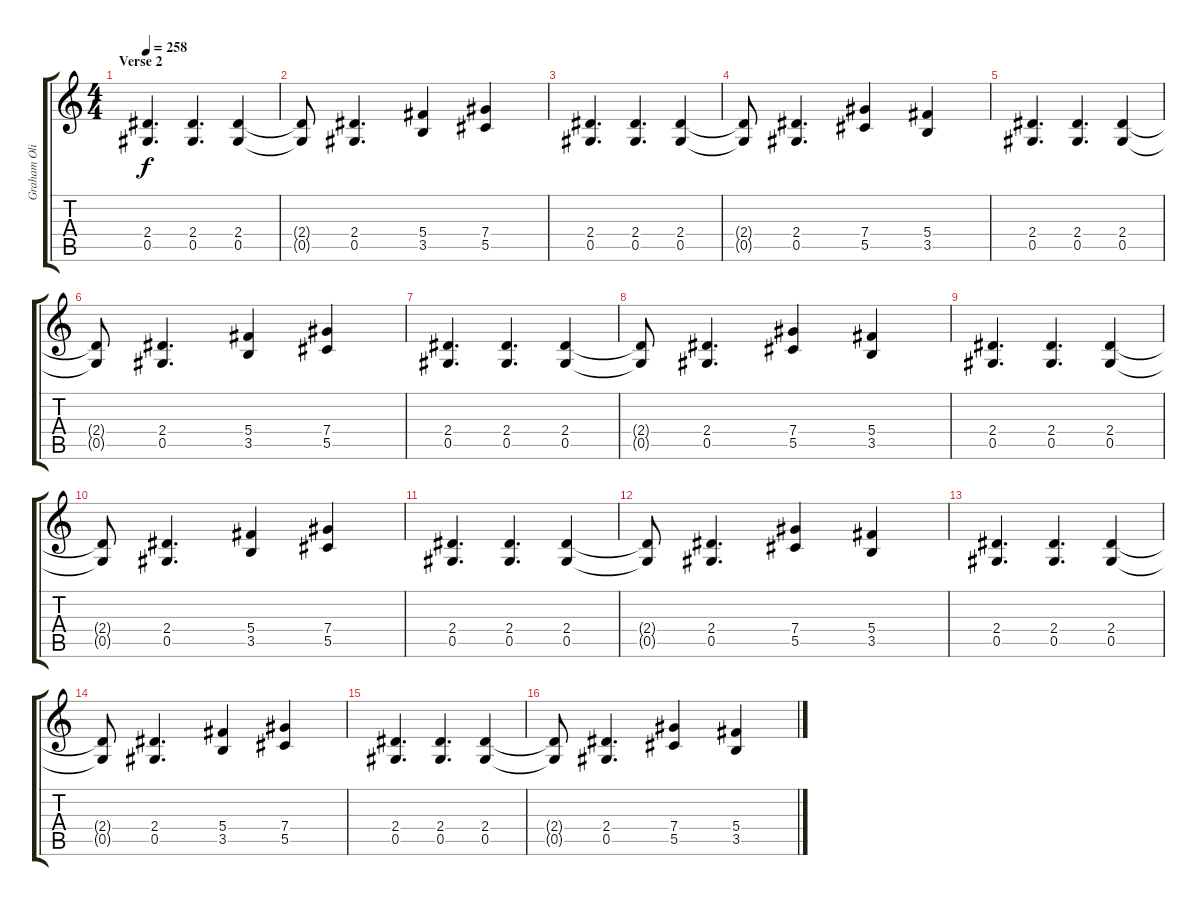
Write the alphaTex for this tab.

\track ("Graham Oliver" "Graham Oli") {instrument overdrivenguitar}
\staff {score tabs}
\tuning (Eb4 Bb3 Gb3 Db3 Ab2 Eb2) {hide}
\ts (4 4)
\section ("" "Verse 2")
\tempo 258
\clef g2
\ks c
(2.4 0.5).4{d dy f} (2.4 0.5).4{d} (2.4 0.5).4 |
(2.4{t} 0.5{t}).8 (2.4 0.5).4{d} (5.4 3.5).4 (7.4 5.5).4 |
(2.4 0.5).4{d} (2.4 0.5).4{d} (2.4 0.5).4 |
(2.4{t} 0.5{t}).8 (2.4 0.5).4{d} (7.4 5.5).4 (5.4 3.5).4 |
(2.4 0.5).4{d} (2.4 0.5).4{d} (2.4 0.5).4 |
(2.4{t} 0.5{t}).8 (2.4 0.5).4{d} (5.4 3.5).4 (7.4 5.5).4 |
(2.4 0.5).4{d} (2.4 0.5).4{d} (2.4 0.5).4 |
(2.4{t} 0.5{t}).8 (2.4 0.5).4{d} (7.4 5.5).4 (5.4 3.5).4 |
(2.4 0.5).4{d} (2.4 0.5).4{d} (2.4 0.5).4 |
(2.4{t} 0.5{t}).8 (2.4 0.5).4{d} (5.4 3.5).4 (7.4 5.5).4 |
(2.4 0.5).4{d} (2.4 0.5).4{d} (2.4 0.5).4 |
(2.4{t} 0.5{t}).8 (2.4 0.5).4{d} (7.4 5.5).4 (5.4 3.5).4 |
(2.4 0.5).4{d} (2.4 0.5).4{d} (2.4 0.5).4 |
(2.4{t} 0.5{t}).8 (2.4 0.5).4{d} (5.4 3.5).4 (7.4 5.5).4 |
(2.4 0.5).4{d} (2.4 0.5).4{d} (2.4 0.5).4 |
(2.4{t} 0.5{t}).8 (2.4 0.5).4{d} (7.4 5.5).4 (5.4 3.5).4
